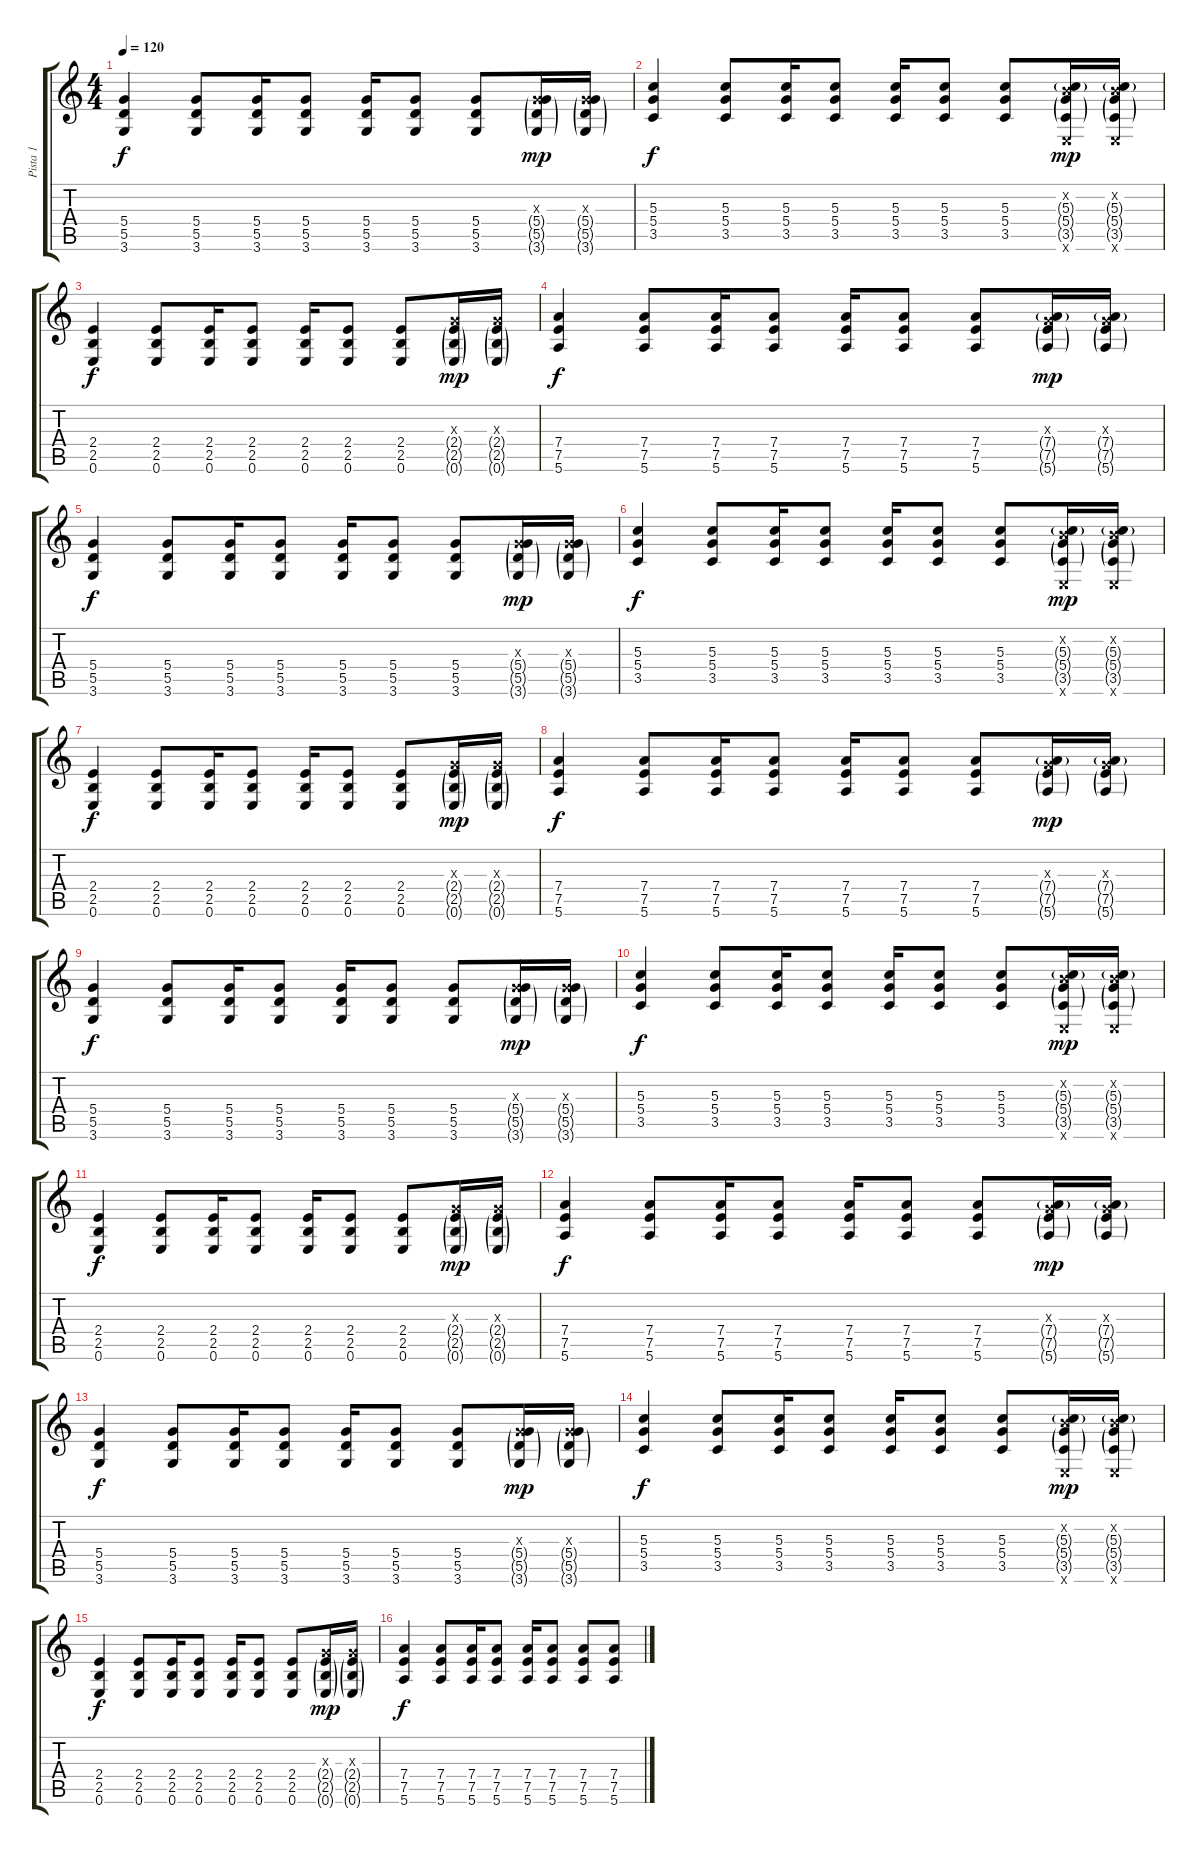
\track ("Pista 1" "Pista 1") {instrument electricguitarclean}
\staff {score tabs}
\tuning (E4 B3 G3 D3 A2 E2) {hide}
\ts (4 4)
\tempo 120
\clef g2
\ks c
(5.4 5.5 3.6).4{dy f} (5.4 5.5 3.6).8 (5.4 5.5 3.6).16 (5.4 5.5 3.6).8 (5.4 5.5 3.6).16 (5.4 5.5 3.6).8 (5.4 5.5 3.6).8 (0.3{x} 5.4{g} 5.5{g} 3.6{g}).16{dy mp} (0.3{x} 5.4{g} 5.5{g} 3.6{g}).16 |
(5.3 5.4 3.5).4{dy f} (5.3 5.4 3.5).8 (5.3 5.4 3.5).16 (5.3 5.4 3.5).8 (5.3 5.4 3.5).16 (5.3 5.4 3.5).8 (5.3 5.4 3.5).8 (0.2{x} 5.3{g} 5.4{g} 3.5{g} 0.6{x}).16{dy mp} (0.2{x} 5.3{g} 5.4{g} 3.5{g} 0.6{x}).16 |
(2.4 2.5 0.6).4{dy f} (2.4 2.5 0.6).8 (2.4 2.5 0.6).16 (2.4 2.5 0.6).8 (2.4 2.5 0.6).16 (2.4 2.5 0.6).8 (2.4 2.5 0.6).8 (0.3{x} 2.4{g} 2.5{g} 0.6{g}).16{dy mp} (0.3{x} 2.4{g} 2.5{g} 0.6{g}).16 |
(7.4 7.5 5.6).4{dy f} (7.4 7.5 5.6).8 (7.4 7.5 5.6).16 (7.4 7.5 5.6).8 (7.4 7.5 5.6).16 (7.4 7.5 5.6).8 (7.4 7.5 5.6).8 (0.3{x} 7.4{g} 7.5{g} 5.6{g}).16{dy mp} (0.3{x} 7.4{g} 7.5{g} 5.6{g}).16 |
(5.4 5.5 3.6).4{dy f} (5.4 5.5 3.6).8 (5.4 5.5 3.6).16 (5.4 5.5 3.6).8 (5.4 5.5 3.6).16 (5.4 5.5 3.6).8 (5.4 5.5 3.6).8 (0.3{x} 5.4{g} 5.5{g} 3.6{g}).16{dy mp} (0.3{x} 5.4{g} 5.5{g} 3.6{g}).16 |
(5.3 5.4 3.5).4{dy f} (5.3 5.4 3.5).8 (5.3 5.4 3.5).16 (5.3 5.4 3.5).8 (5.3 5.4 3.5).16 (5.3 5.4 3.5).8 (5.3 5.4 3.5).8 (0.2{x} 5.3{g} 5.4{g} 3.5{g} 0.6{x}).16{dy mp} (0.2{x} 5.3{g} 5.4{g} 3.5{g} 0.6{x}).16 |
(2.4 2.5 0.6).4{dy f} (2.4 2.5 0.6).8 (2.4 2.5 0.6).16 (2.4 2.5 0.6).8 (2.4 2.5 0.6).16 (2.4 2.5 0.6).8 (2.4 2.5 0.6).8 (0.3{x} 2.4{g} 2.5{g} 0.6{g}).16{dy mp} (0.3{x} 2.4{g} 2.5{g} 0.6{g}).16 |
(7.4 7.5 5.6).4{dy f} (7.4 7.5 5.6).8 (7.4 7.5 5.6).16 (7.4 7.5 5.6).8 (7.4 7.5 5.6).16 (7.4 7.5 5.6).8 (7.4 7.5 5.6).8 (0.3{x} 7.4{g} 7.5{g} 5.6{g}).16{dy mp} (0.3{x} 7.4{g} 7.5{g} 5.6{g}).16 |
(5.4 5.5 3.6).4{dy f} (5.4 5.5 3.6).8 (5.4 5.5 3.6).16 (5.4 5.5 3.6).8 (5.4 5.5 3.6).16 (5.4 5.5 3.6).8 (5.4 5.5 3.6).8 (0.3{x} 5.4{g} 5.5{g} 3.6{g}).16{dy mp} (0.3{x} 5.4{g} 5.5{g} 3.6{g}).16 |
(5.3 5.4 3.5).4{dy f} (5.3 5.4 3.5).8 (5.3 5.4 3.5).16 (5.3 5.4 3.5).8 (5.3 5.4 3.5).16 (5.3 5.4 3.5).8 (5.3 5.4 3.5).8 (0.2{x} 5.3{g} 5.4{g} 3.5{g} 0.6{x}).16{dy mp} (0.2{x} 5.3{g} 5.4{g} 3.5{g} 0.6{x}).16 |
(2.4 2.5 0.6).4{dy f} (2.4 2.5 0.6).8 (2.4 2.5 0.6).16 (2.4 2.5 0.6).8 (2.4 2.5 0.6).16 (2.4 2.5 0.6).8 (2.4 2.5 0.6).8 (0.3{x} 2.4{g} 2.5{g} 0.6{g}).16{dy mp} (0.3{x} 2.4{g} 2.5{g} 0.6{g}).16 |
(7.4 7.5 5.6).4{dy f} (7.4 7.5 5.6).8 (7.4 7.5 5.6).16 (7.4 7.5 5.6).8 (7.4 7.5 5.6).16 (7.4 7.5 5.6).8 (7.4 7.5 5.6).8 (0.3{x} 7.4{g} 7.5{g} 5.6{g}).16{dy mp} (0.3{x} 7.4{g} 7.5{g} 5.6{g}).16 |
(5.4 5.5 3.6).4{dy f} (5.4 5.5 3.6).8 (5.4 5.5 3.6).16 (5.4 5.5 3.6).8 (5.4 5.5 3.6).16 (5.4 5.5 3.6).8 (5.4 5.5 3.6).8 (0.3{x} 5.4{g} 5.5{g} 3.6{g}).16{dy mp} (0.3{x} 5.4{g} 5.5{g} 3.6{g}).16 |
(5.3 5.4 3.5).4{dy f} (5.3 5.4 3.5).8 (5.3 5.4 3.5).16 (5.3 5.4 3.5).8 (5.3 5.4 3.5).16 (5.3 5.4 3.5).8 (5.3 5.4 3.5).8 (0.2{x} 5.3{g} 5.4{g} 3.5{g} 0.6{x}).16{dy mp} (0.2{x} 5.3{g} 5.4{g} 3.5{g} 0.6{x}).16 |
(2.4 2.5 0.6).4{dy f} (2.4 2.5 0.6).8 (2.4 2.5 0.6).16 (2.4 2.5 0.6).8 (2.4 2.5 0.6).16 (2.4 2.5 0.6).8 (2.4 2.5 0.6).8 (0.3{x} 2.4{g} 2.5{g} 0.6{g}).16{dy mp} (0.3{x} 2.4{g} 2.5{g} 0.6{g}).16 |
(7.4 7.5 5.6).4{dy f} (7.4 7.5 5.6).8 (7.4 7.5 5.6).16 (7.4 7.5 5.6).8 (7.4 7.5 5.6).16 (7.4 7.5 5.6).8 (7.4 7.5 5.6).8 (7.4 7.5 5.6).8
